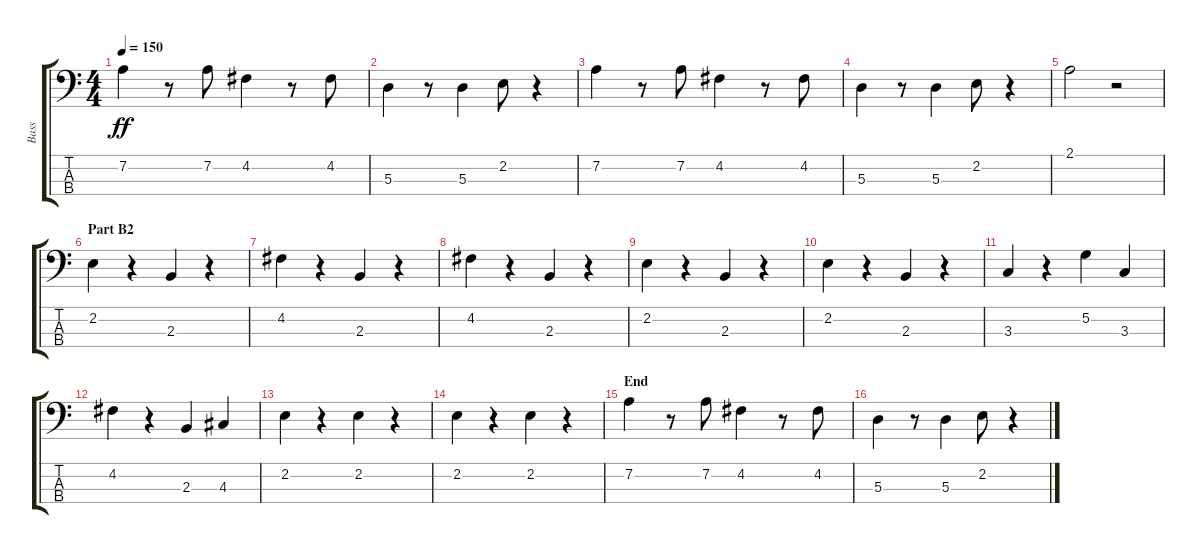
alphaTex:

\track ("Bass" "Bass") {instrument electricguitarmuted}
\staff {score tabs}
\tuning (G2 D2 A1 E1) {hide}
\ts (4 4)
\tempo 150
\clef f4
\ks c
7.2.4{dy ff} r.8 7.2.8 4.2.4 r.8 4.2.8 |
5.3.4 r.8 5.3.4 2.2.8 r.4 |
7.2.4 r.8 7.2.8 4.2.4 r.8 4.2.8 |
5.3.4 r.8 5.3.4 2.2.8 r.4 |
2.1.2 r.2 |
\section ("" "Part B2")
2.2.4 r.4 2.3.4 r.4 |
4.2.4 r.4 2.3.4 r.4 |
4.2.4 r.4 2.3.4 r.4 |
2.2.4 r.4 2.3.4 r.4 |
2.2.4 r.4 2.3.4 r.4 |
3.3.4 r.4 5.2.4 3.3.4 |
4.2.4 r.4 2.3.4 4.3.4 |
2.2.4 r.4 2.2.4 r.4 |
2.2.4 r.4 2.2.4 r.4 |
\section ("" "End")
7.2.4 r.8 7.2.8 4.2.4 r.8 4.2.8 |
5.3.4 r.8 5.3.4 2.2.8 r.4
